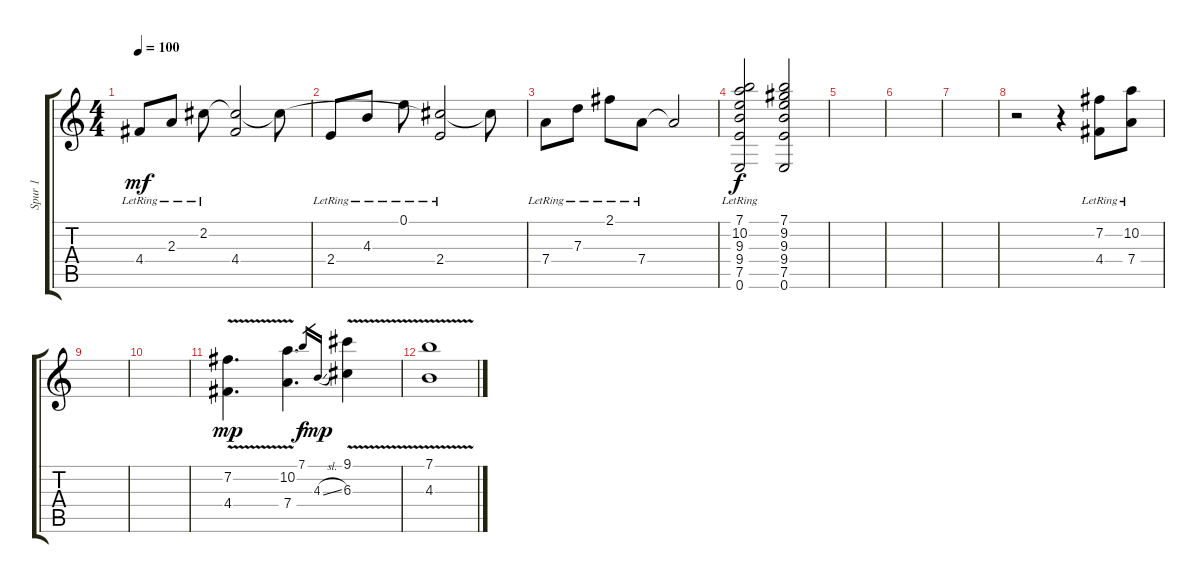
\track ("Spur 1" "Spur 1") {instrument acousticguitarsteel}
\staff {score tabs}
\tuning (E4 B3 G3 D3 A2 E2) {hide}
\ts (4 4)
\tempo 100
\clef g2
\ks c
4.4{lr}.8{dy mf} 2.3{lr}.8 2.2{lr}.8 (2.2{t} 4.4).2 2.2{t}.8 |
2.4{lr}.8 4.3{lr}.8 0.1{lr}.8 (2.2{t} 2.4{lr}).2 2.2{t}.8 |
7.4{lr}.8 7.3{lr}.8 2.1{lr}.8 7.4{lr}.8 7.4{t}.2 |
(7.1{lr} 10.2{lr} 9.3 9.4{lr} 7.5 0.6).2{dy f} (7.1 9.2 9.3 9.4 7.5 0.6).2 |
|
|
|
r.2 r.4 (7.2{lr} 4.4{lr}).8 (10.2{lr} 7.4{lr}).8 |
|
|
(7.2 4.4{v}).4{d dy mp volume 12} (10.2 7.4{v}).4{d} 7.1.16{gr dy f} 4.3{sl}.16{gr dy mp} (9.1 6.3{v}).4 |
(7.1 4.3{v}).1
